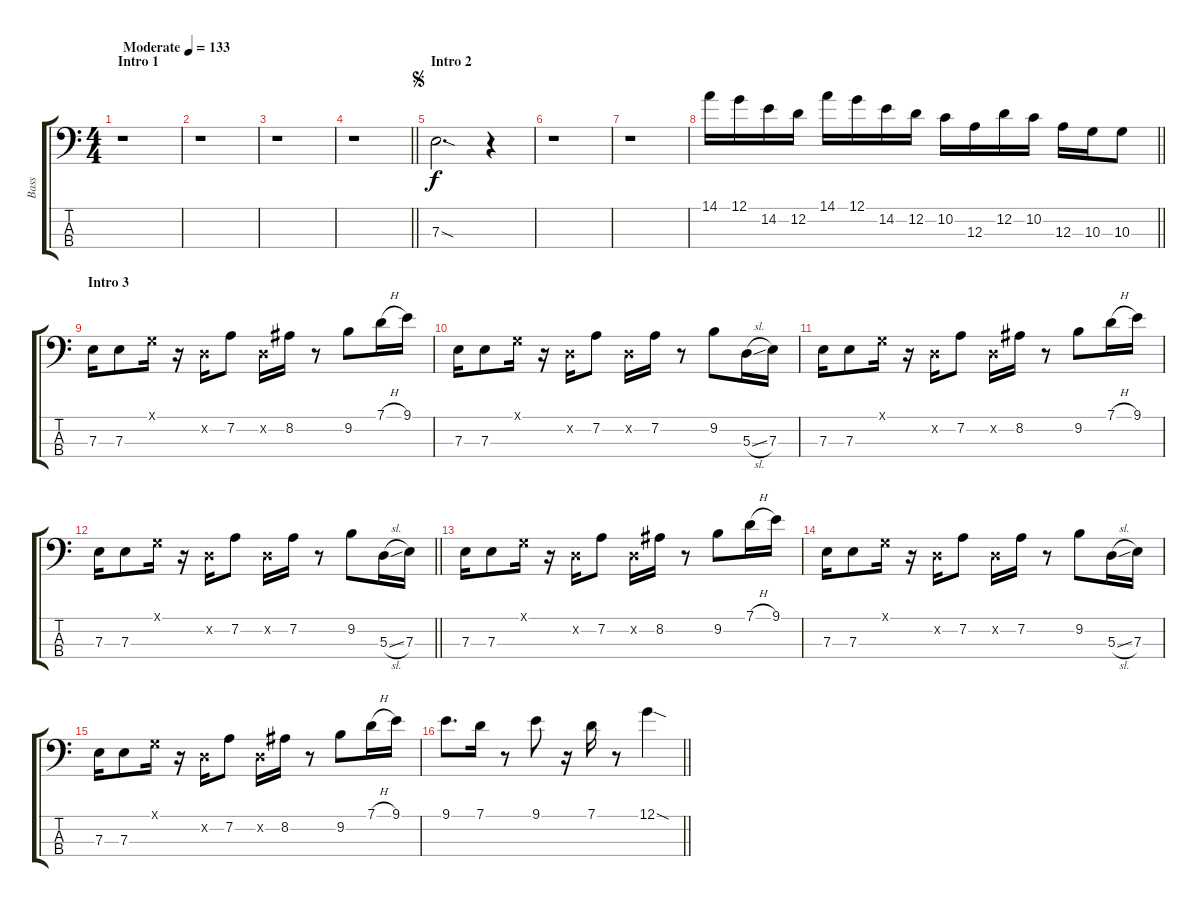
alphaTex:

\track ("Bass" "Bass") {instrument slapbass1}
\staff {score tabs}
\tuning (G2 D2 A1 E1) {hide}
\ts (4 4)
\section ("" "Intro 1")
\tempo (133 "Moderate")
\clef f4
\ks c
r.1{dy f instrument slapbass1} |
r.1 |
r.1 |
\barLineRight lightlight
r.1 |
\section ("" "Intro 2")
\jump segno
7.3{sod}.2{d} r.4 |
r.1 |
r.1 |
\barLineRight lightlight
14.1.16 12.1.16 14.2.16 12.2.16 14.1.16 12.1.16 14.2.16 12.2.16 10.2.16 12.3.16 12.2.16 10.2.16 12.3.16 10.3.16 10.3.8 |
\section ("" "Intro 3")
7.3.16 7.3.8 0.1{x}.16 r.16 0.2{x}.16 7.2.8 0.2{x}.16 8.2.16 r.8 9.2.8 7.1{h}.16 9.1.16 |
7.3.16 7.3.8 0.1{x}.16 r.16 0.2{x}.16 7.2.8 0.2{x}.16 7.2.16 r.8 9.2.8 5.3{sl}.16 7.3.16 |
7.3.16 7.3.8 0.1{x}.16 r.16 0.2{x}.16 7.2.8 0.2{x}.16 8.2.16 r.8 9.2.8 7.1{h}.16 9.1.16 |
\barLineRight lightlight
7.3.16 7.3.8 0.1{x}.16 r.16 0.2{x}.16 7.2.8 0.2{x}.16 7.2.16 r.8 9.2.8 5.3{sl}.16 7.3.16 |
7.3.16 7.3.8 0.1{x}.16 r.16 0.2{x}.16 7.2.8 0.2{x}.16 8.2.16 r.8 9.2.8 7.1{h}.16 9.1.16 |
7.3.16 7.3.8 0.1{x}.16 r.16 0.2{x}.16 7.2.8 0.2{x}.16 7.2.16 r.8 9.2.8 5.3{sl}.16 7.3.16 |
7.3.16 7.3.8 0.1{x}.16 r.16 0.2{x}.16 7.2.8 0.2{x}.16 8.2.16 r.8 9.2.8 7.1{h}.16 9.1.16 |
\barLineRight lightlight
9.1.8{d} 7.1.16 r.8 9.1.8 r.16 7.1.16 r.8 12.1{sod}.4
